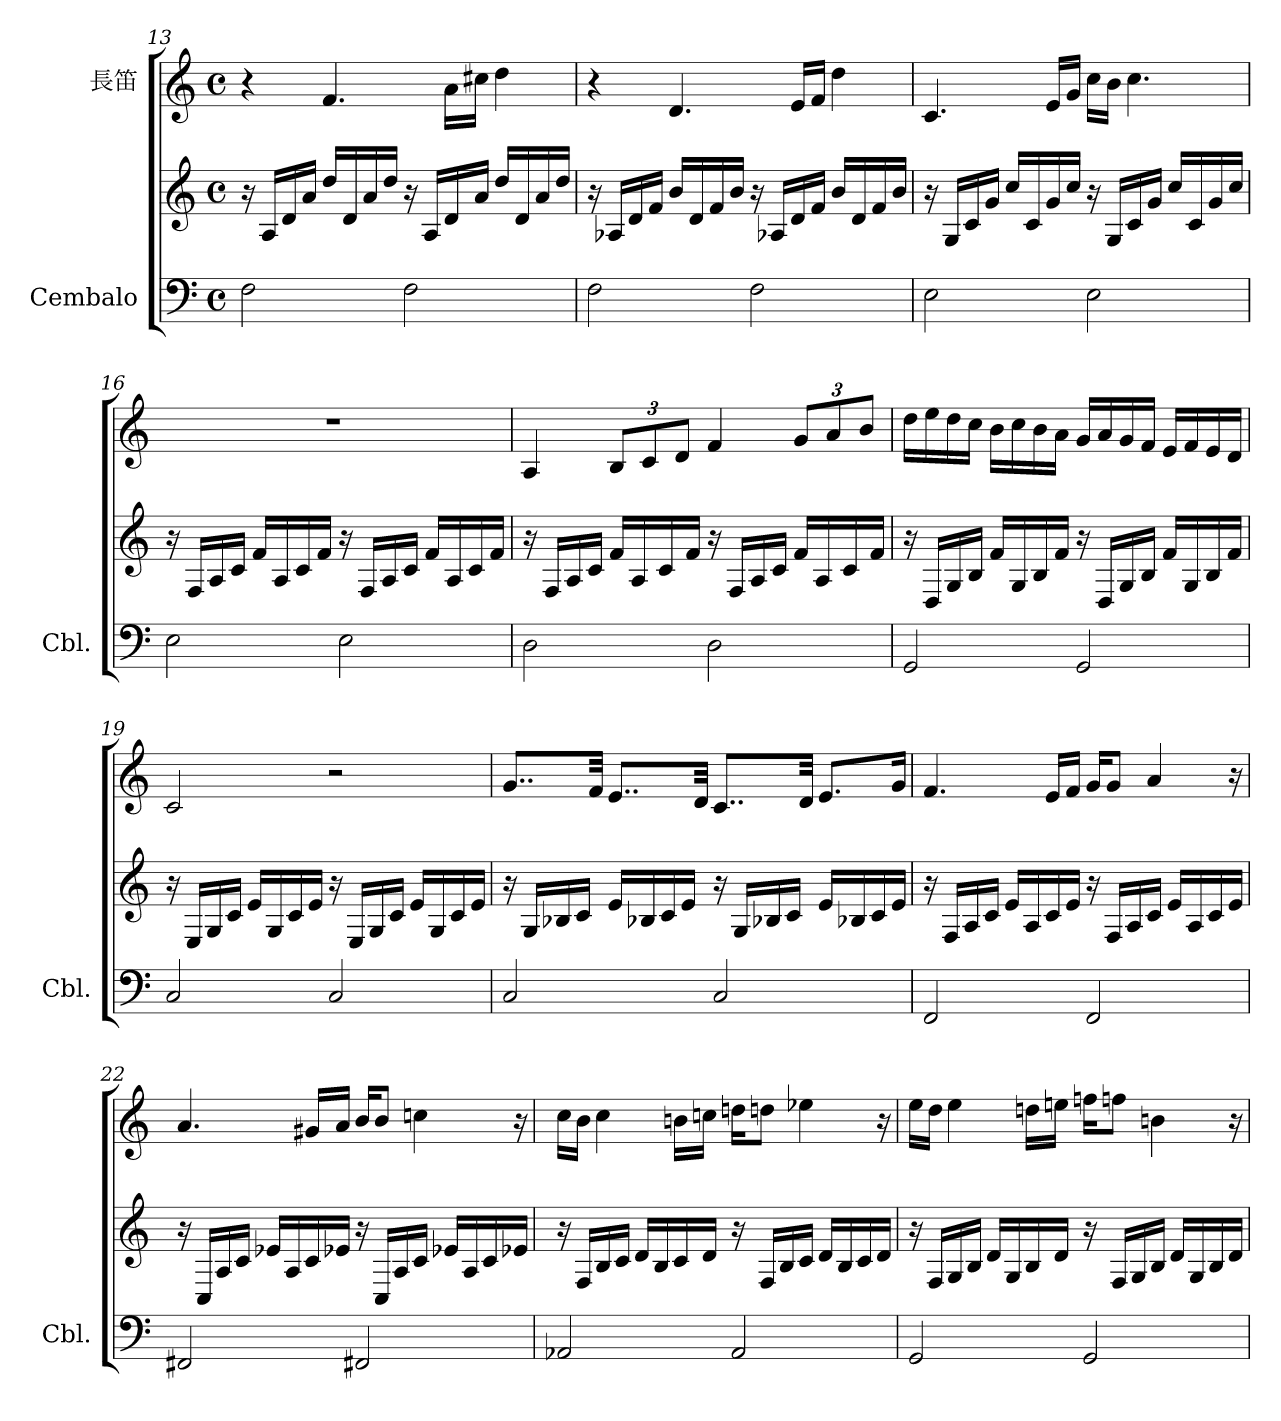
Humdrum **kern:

**kern	**kern	**kern
*part2	*part2	*part1
*staff3	*staff2	*staff1
*I"Cembalo	*	*I"長笛
*I'Cbl.	*	*
!!LO:LB:g=z
*clefF4	*clefG2	*clefG2
*k[]	*k[]	*k[]
*M4/4	*M4/4	*M4/4
*met(c)	*met(c)	*met(c)
=13	=13	=13
2F\	16r	4r
.	16A/LL	.
.	16d/	.
.	16a/JJ	.
.	16dd/LL	4.f/
.	16d/	.
.	16a/	.
.	16dd/JJ	.
2F\	16r	.
.	16A/LL	.
.	16d/	16a\LL
.	16a/JJ	16cc#X\JJ
.	16dd/LL	4dd\
.	16d/	.
.	16a/	.
.	16dd/JJ	.
=14	=14	=14
2F\	16r	4r
.	16A-X/LL	.
.	16d/	.
.	16f/JJ	.
.	16b/LL	4.d/
.	16d/	.
.	16f/	.
.	16b/JJ	.
2F\	16r	.
.	16A-X/LL	.
.	16d/	16e/LL
.	16f/JJ	16f/JJ
.	16b/LL	4dd\
.	16d/	.
.	16f/	.
.	16b/JJ	.
!!LO:LB:g=z
=15	=15	=15
2E\	16r	4.c/
.	16G/LL	.
.	16c/	.
.	16g/JJ	.
.	16cc/LL	.
.	16c/	.
.	16g/	16e/LL
.	16cc/JJ	16g/JJ
2E\	16r	16cc\LL
.	16G/LL	16b\JJ
.	16c/	4.cc\
.	16g/JJ	.
.	16cc/LL	.
.	16c/	.
.	16g/	.
.	16cc/JJ	.
=16	=16	=16
2E\	16r	1r
.	16F/LL	.
.	16A/	.
.	16c/JJ	.
.	16f/LL	.
.	16A/	.
.	16c/	.
.	16f/JJ	.
2E\	16r	.
.	16F/LL	.
.	16A/	.
.	16c/JJ	.
.	16f/LL	.
.	16A/	.
.	16c/	.
.	16f/JJ	.
!!LO:PB:g=z
=17	=17	=17
2D\	16r	4A/
.	16F/LL	.
.	16A/	.
.	16c/JJ	.
*	*	*Xbrackettup
.	16f/LL	12B/L
.	16A/	.
.	.	12c/
.	16c/	.
.	.	12d/J
.	16f/JJ	.
2D\	16r	4f/
.	16F/LL	.
.	16A/	.
.	16c/JJ	.
.	16f/LL	12g/L
.	16A/	.
.	.	12a/
.	16c/	.
.	.	12b/J
.	16f/JJ	.
=18	=18	=18
2GG/	16r	16dd\LL
.	16D/LL	16ee\
.	16G/	16dd\
.	16B/JJ	16cc\JJ
.	16f/LL	16b\LL
.	16G/	16cc\
.	16B/	16b\
.	16f/JJ	16a\JJ
2GG/	16r	16g/LL
.	16D/LL	16a/
.	16G/	16g/
.	16B/JJ	16f/JJ
.	16f/LL	16e/LL
.	16G/	16f/
.	16B/	16e/
.	16f/JJ	16d/JJ
!!LO:LB:g=z
=19	=19	=19
2C/	16r	2c/
.	16E/LL	.
.	16G/	.
.	16c/JJ	.
.	16e/LL	.
.	16G/	.
.	16c/	.
.	16e/JJ	.
2C/	16r	2r
.	16E/LL	.
.	16G/	.
.	16c/JJ	.
.	16e/LL	.
.	16G/	.
.	16c/	.
.	16e/JJ	.
=20	=20	=20
2C/	16r	8..g/L
.	16G/LL	.
.	16B-X/	.
.	16c/JJ	.
.	.	32f/Jkk
.	16e/LL	8..e/L
.	16B-X/	.
.	16c/	.
.	16e/JJ	.
.	.	32d/Jkk
2C/	16r	8..c/L
.	16G/LL	.
.	16B-X/	.
.	16c/JJ	.
.	.	32d/Jkk
.	16e/LL	8.e/L
.	16B-X/	.
.	16c/	.
.	16e/JJ	16g/Jk
!!LO:LB:g=z
=21	=21	=21
2FF/	16r	4.f/
.	16F/LL	.
.	16A/	.
.	16c/JJ	.
.	16e/LL	.
.	16A/	.
.	16c/	16e/LL
.	16e/JJ	16f/JJ
2FF/	16r	16g/KL
.	16F/LL	8g/J
.	16A/	.
.	16c/JJ	4a/
.	16e/LL	.
.	16A/	.
.	16c/	.
.	16e/JJ	16r
=22	=22	=22
2FF#X/	16r	4.a/
.	16C/LL	.
.	16A/	.
.	16c/JJ	.
.	16e-X/LL	.
.	16A/	.
.	16c/	16g#X/LL
.	16e-X/JJ	16a/JJ
2FF#X/	16r	16b/KL
.	16C/LL	8b/J
.	16A/	.
.	16c/JJ	4ccn\
.	16e-X/LL	.
.	16A/	.
.	16c/	.
.	16e-X/JJ	16r
!!LO:LB:g=z
=23	=23	=23
2AA-X/	16r	16cc\LL
.	16F/LL	16b\JJ
.	16B/	4cc\
.	16c/JJ	.
.	16d/LL	.
.	16B/	.
.	16c/	16bn\LL
.	16d/JJ	16ccn\JJ
2AA-/	16r	16ddn\KL
.	16F/LL	8ddn\J
.	16B/	.
.	16c/JJ	4ee-X\
.	16d/LL	.
.	16B/	.
.	16c/	.
.	16d/JJ	16r
=24	=24	=24
2GG/	16r	16ee\LL
.	16F/LL	16dd\JJ
.	16G/	4ee\
.	16B/JJ	.
.	16d/LL	.
.	16G/	.
.	16B/	16ddn\LL
.	16d/JJ	16een\JJ
2GG/	16r	16ffn\KL
.	16F/LL	8ffn\J
.	16G/	.
.	16B/JJ	4bn\
.	16d/LL	.
.	16G/	.
.	16B/	.
.	16d/JJ	16r
=	=	=
*-	*-	*-
